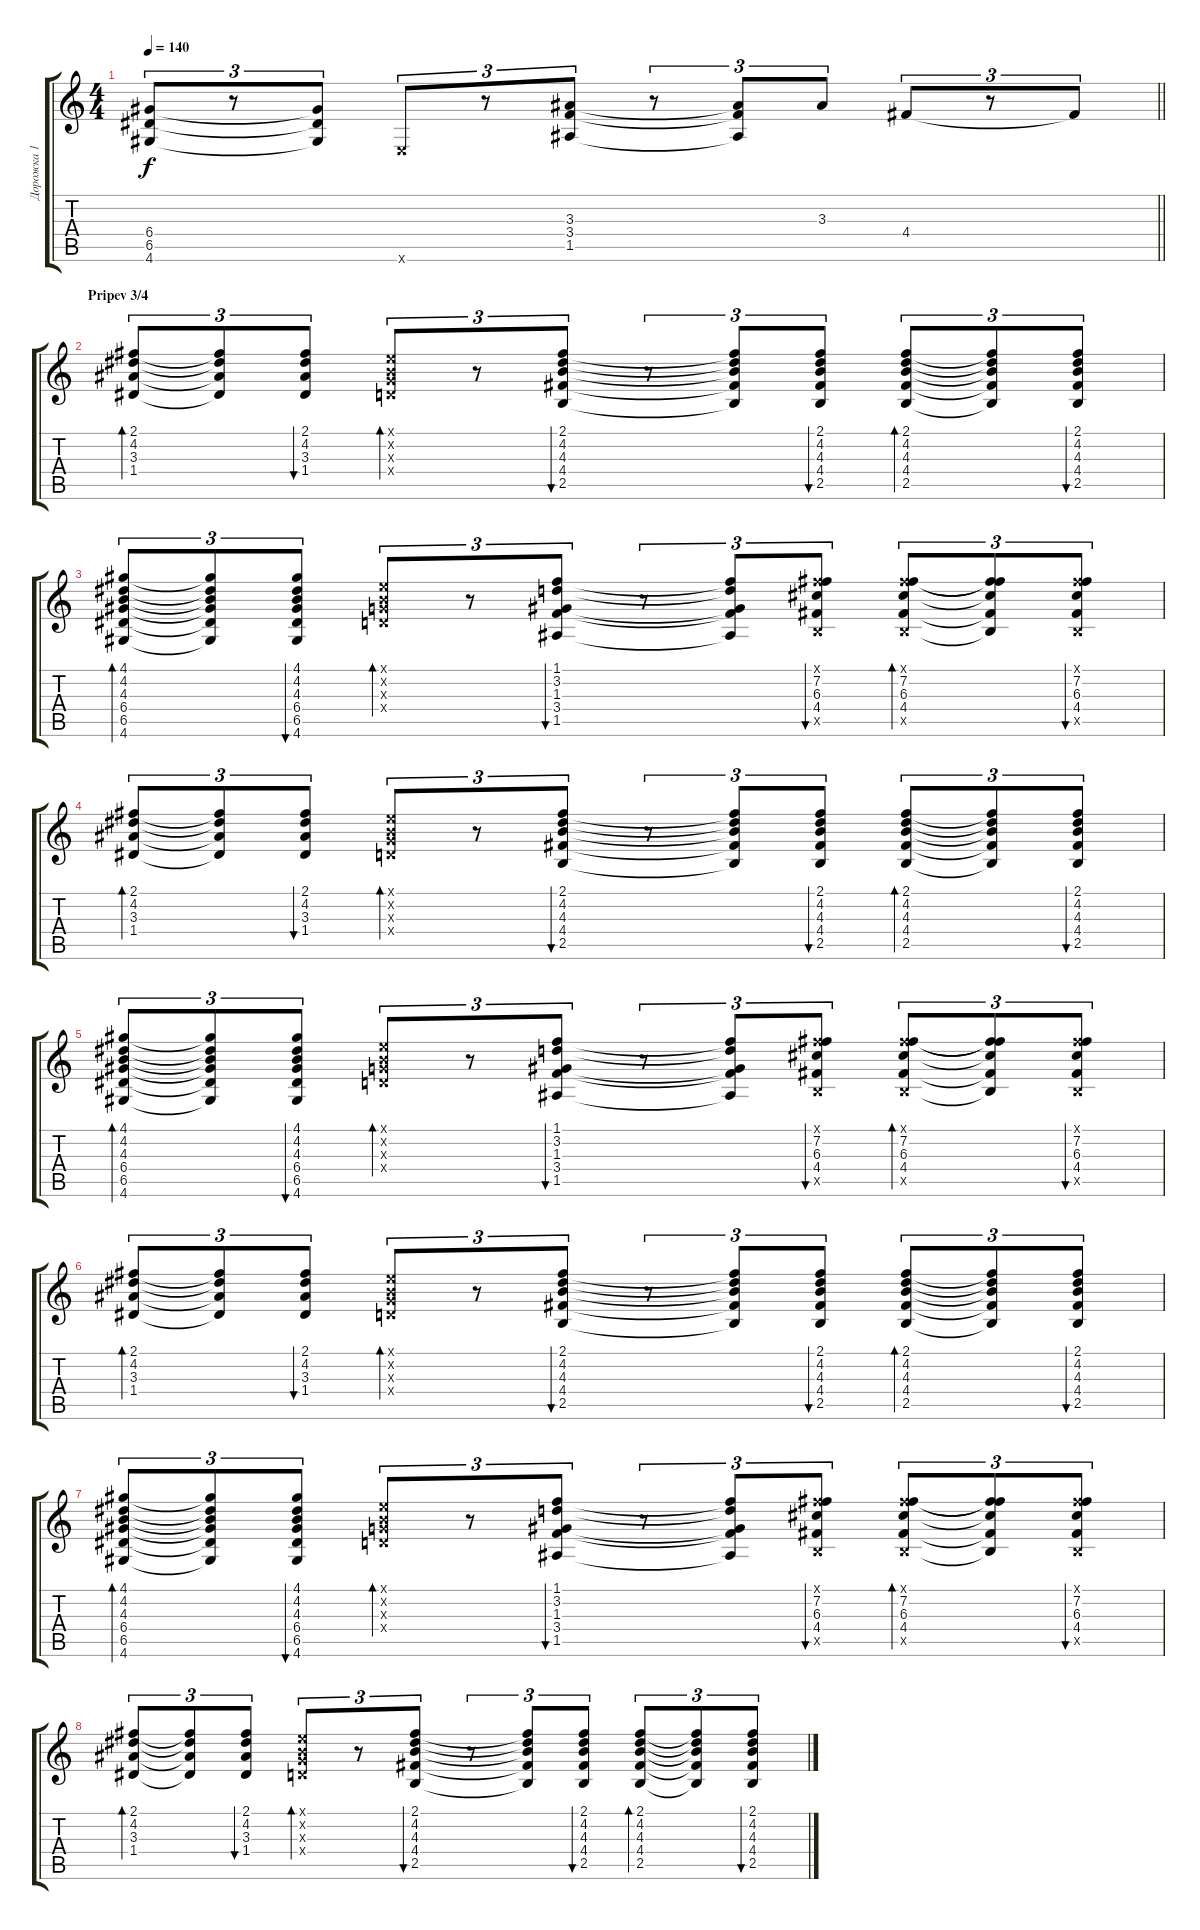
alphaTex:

\track ("Дорожка 1" "Дорожка 1") {instrument acousticguitarsteel}
\staff {score tabs}
\tuning (E4 B3 G3 D3 A2 E2) {hide}
\ts (4 4)
\tempo 140
\clef g2
\barLineRight lightlight
\ks c
(6.4 6.5 4.6).8{tu (3 2) dy f} r.8{tu (3 2)} (6.4{t} 6.5{t} 4.6{t}).8{tu (3 2)} 0.6{x}.8{tu (3 2)} r.8{tu (3 2)} (3.3 3.4 1.5).8{tu (3 2)} r.8{tu (3 2)} (3.3{t} 3.4{t} 1.5{t}).8{tu (3 2)} 3.3.8{tu (3 2)} 4.4.8{tu (3 2)} r.8{tu (3 2)} 4.4{t}.8{tu (3 2)} |
\section ("" "Pripev 3/4")
(2.1 4.2 3.3 1.4).8{tu (3 2) bd 60} (2.1{t} 4.2{t} 3.3{t} 1.4{t}).8{tu (3 2)} (2.1 4.2 3.3 1.4).8{tu (3 2) bu 60} (0.1{x} 0.2{x} 0.3{x} 0.4{x}).8{tu (3 2) bd 60} r.8{tu (3 2)} (2.1 4.2 4.3 4.4 2.5).8{tu (3 2) bu 60} r.8{tu (3 2)} (2.1{t} 4.2{t} 4.3{t} 4.4{t} 2.5{t}).8{tu (3 2)} (2.1 4.2 4.3 4.4 2.5).8{tu (3 2) bu 60} (2.1 4.2 4.3 4.4 2.5).8{tu (3 2) bd 60} (2.1{t} 4.2{t} 4.3{t} 4.4{t} 2.5{t}).8{tu (3 2)} (2.1 4.2 4.3 4.4 2.5).8{tu (3 2) bu 60} |
(4.1 4.2 4.3 6.4 6.5 4.6).8{tu (3 2) bd 60} (4.1{t} 4.2{t} 4.3{t} 6.4{t} 6.5{t} 4.6{t}).8{tu (3 2)} (4.1 4.2 4.3 6.4 6.5 4.6).8{tu (3 2) bu 60} (0.1{x} 0.2{x} 0.3{x} 0.4{x}).8{tu (3 2) bd 60} r.8{tu (3 2)} (1.1 3.2 1.3 3.4 1.5).8{tu (3 2) bu 60} r.8{tu (3 2)} (1.1{t} 3.2{t} 1.3{t} 3.4{t} 1.5{t}).8{tu (3 2)} (2.1{x} 7.2 6.3 4.4 2.5{x}).8{tu (3 2) bu 60} (2.1{x} 7.2 6.3 4.4 2.5{x}).8{tu (3 2) bd 60} (2.1{t} 7.2{t} 6.3{t} 4.4{t} 2.5{t}).8{tu (3 2)} (2.1{x} 7.2 6.3 4.4 2.5{x}).8{tu (3 2) bu 60} |
(2.1 4.2 3.3 1.4).8{tu (3 2) bd 60} (2.1{t} 4.2{t} 3.3{t} 1.4{t}).8{tu (3 2)} (2.1 4.2 3.3 1.4).8{tu (3 2) bu 60} (0.1{x} 0.2{x} 0.3{x} 0.4{x}).8{tu (3 2) bd 60} r.8{tu (3 2)} (2.1 4.2 4.3 4.4 2.5).8{tu (3 2) bu 60} r.8{tu (3 2)} (2.1{t} 4.2{t} 4.3{t} 4.4{t} 2.5{t}).8{tu (3 2)} (2.1 4.2 4.3 4.4 2.5).8{tu (3 2) bu 60} (2.1 4.2 4.3 4.4 2.5).8{tu (3 2) bd 60} (2.1{t} 4.2{t} 4.3{t} 4.4{t} 2.5{t}).8{tu (3 2)} (2.1 4.2 4.3 4.4 2.5).8{tu (3 2) bu 60} |
(4.1 4.2 4.3 6.4 6.5 4.6).8{tu (3 2) bd 60} (4.1{t} 4.2{t} 4.3{t} 6.4{t} 6.5{t} 4.6{t}).8{tu (3 2)} (4.1 4.2 4.3 6.4 6.5 4.6).8{tu (3 2) bu 60} (0.1{x} 0.2{x} 0.3{x} 0.4{x}).8{tu (3 2) bd 60} r.8{tu (3 2)} (1.1 3.2 1.3 3.4 1.5).8{tu (3 2) bu 60} r.8{tu (3 2)} (1.1{t} 3.2{t} 1.3{t} 3.4{t} 1.5{t}).8{tu (3 2)} (2.1{x} 7.2 6.3 4.4 2.5{x}).8{tu (3 2) bu 60} (2.1{x} 7.2 6.3 4.4 2.5{x}).8{tu (3 2) bd 60} (2.1{t} 7.2{t} 6.3{t} 4.4{t} 2.5{t}).8{tu (3 2)} (2.1{x} 7.2 6.3 4.4 2.5{x}).8{tu (3 2) bu 60} |
(2.1 4.2 3.3 1.4).8{tu (3 2) bd 60} (2.1{t} 4.2{t} 3.3{t} 1.4{t}).8{tu (3 2)} (2.1 4.2 3.3 1.4).8{tu (3 2) bu 60} (0.1{x} 0.2{x} 0.3{x} 0.4{x}).8{tu (3 2) bd 60} r.8{tu (3 2)} (2.1 4.2 4.3 4.4 2.5).8{tu (3 2) bu 60} r.8{tu (3 2)} (2.1{t} 4.2{t} 4.3{t} 4.4{t} 2.5{t}).8{tu (3 2)} (2.1 4.2 4.3 4.4 2.5).8{tu (3 2) bu 60} (2.1 4.2 4.3 4.4 2.5).8{tu (3 2) bd 60} (2.1{t} 4.2{t} 4.3{t} 4.4{t} 2.5{t}).8{tu (3 2)} (2.1 4.2 4.3 4.4 2.5).8{tu (3 2) bu 60} |
(4.1 4.2 4.3 6.4 6.5 4.6).8{tu (3 2) bd 60} (4.1{t} 4.2{t} 4.3{t} 6.4{t} 6.5{t} 4.6{t}).8{tu (3 2)} (4.1 4.2 4.3 6.4 6.5 4.6).8{tu (3 2) bu 60} (0.1{x} 0.2{x} 0.3{x} 0.4{x}).8{tu (3 2) bd 60} r.8{tu (3 2)} (1.1 3.2 1.3 3.4 1.5).8{tu (3 2) bu 60} r.8{tu (3 2)} (1.1{t} 3.2{t} 1.3{t} 3.4{t} 1.5{t}).8{tu (3 2)} (2.1{x} 7.2 6.3 4.4 2.5{x}).8{tu (3 2) bu 60} (2.1{x} 7.2 6.3 4.4 2.5{x}).8{tu (3 2) bd 60} (2.1{t} 7.2{t} 6.3{t} 4.4{t} 2.5{t}).8{tu (3 2)} (2.1{x} 7.2 6.3 4.4 2.5{x}).8{tu (3 2) bu 60} |
(2.1 4.2 3.3 1.4).8{tu (3 2) bd 60} (2.1{t} 4.2{t} 3.3{t} 1.4{t}).8{tu (3 2)} (2.1 4.2 3.3 1.4).8{tu (3 2) bu 60} (0.1{x} 0.2{x} 0.3{x} 0.4{x}).8{tu (3 2) bd 60} r.8{tu (3 2)} (2.1 4.2 4.3 4.4 2.5).8{tu (3 2) bu 60} r.8{tu (3 2)} (2.1{t} 4.2{t} 4.3{t} 4.4{t} 2.5{t}).8{tu (3 2)} (2.1 4.2 4.3 4.4 2.5).8{tu (3 2) bu 60} (2.1 4.2 4.3 4.4 2.5).8{tu (3 2) bd 60} (2.1{t} 4.2{t} 4.3{t} 4.4{t} 2.5{t}).8{tu (3 2)} (2.1 4.2 4.3 4.4 2.5).8{tu (3 2) bu 60}
